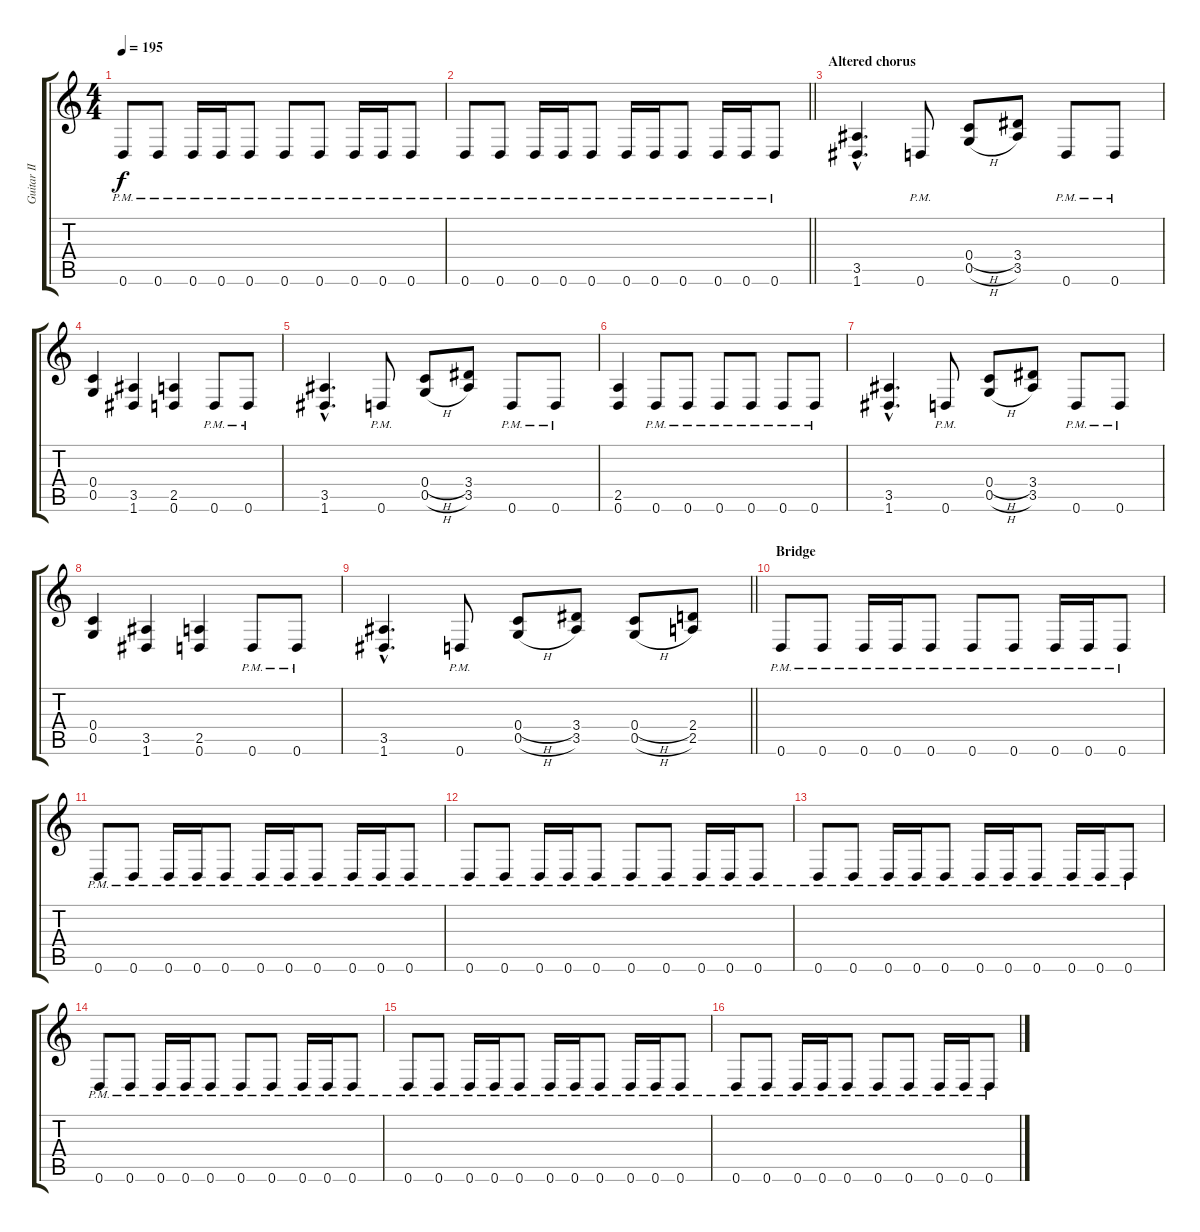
\track ("Guitar II" "Guitar II") {instrument distortionguitar}
\staff {score tabs}
\tuning (D4 A3 F3 C3 G2 D2) {hide}
\ts (4 4)
\tempo 195
\clef g2
\ks c
0.6{pm}.8{dy f} 0.6{pm}.8 0.6{pm}.16 0.6{pm}.16 0.6{pm}.8 0.6{pm}.8 0.6{pm}.8 0.6{pm}.16 0.6{pm}.16 0.6{pm}.8 |
\barLineRight lightlight
0.6{pm}.8 0.6{pm}.8 0.6{pm}.16 0.6{pm}.16 0.6{pm}.8 0.6{pm}.16 0.6{pm}.16 0.6{pm}.8 0.6{pm}.16 0.6{pm}.16 0.6{pm}.8 |
\section ("" "Altered chorus")
(3.5{hac} 1.6{hac}).4{d} 0.6{pm}.8 (0.4{h} 0.5{h}).8 (3.4 3.5).8 0.6{pm}.8 0.6{pm}.8 |
(0.4 0.5).4 (3.5 1.6).4 (2.5 0.6).4 0.6{pm}.8 0.6{pm}.8 |
(3.5{hac} 1.6{hac}).4{d} 0.6{pm}.8 (0.4{h} 0.5{h}).8 (3.4 3.5).8 0.6{pm}.8 0.6{pm}.8 |
(2.5 0.6).4 0.6{pm}.8 0.6{pm}.8 0.6{pm}.8 0.6{pm}.8 0.6{pm}.8 0.6{pm}.8 |
(3.5{hac} 1.6{hac}).4{d} 0.6{pm}.8 (0.4{h} 0.5{h}).8 (3.4 3.5).8 0.6{pm}.8 0.6{pm}.8 |
(0.4 0.5).4 (3.5 1.6).4 (2.5 0.6).4 0.6{pm}.8 0.6{pm}.8 |
\barLineRight lightlight
(3.5{hac} 1.6{hac}).4{d} 0.6{pm}.8 (0.4{h} 0.5{h}).8 (3.4 3.5).8 (0.4{h} 0.5{h}).8 (2.4 2.5).8 |
\section ("" "Bridge")
0.6{pm}.8 0.6{pm}.8 0.6{pm}.16 0.6{pm}.16 0.6{pm}.8 0.6{pm}.8 0.6{pm}.8 0.6{pm}.16 0.6{pm}.16 0.6{pm}.8 |
0.6{pm}.8 0.6{pm}.8 0.6{pm}.16 0.6{pm}.16 0.6{pm}.8 0.6{pm}.16 0.6{pm}.16 0.6{pm}.8 0.6{pm}.16 0.6{pm}.16 0.6{pm}.8 |
0.6{pm}.8 0.6{pm}.8 0.6{pm}.16 0.6{pm}.16 0.6{pm}.8 0.6{pm}.8 0.6{pm}.8 0.6{pm}.16 0.6{pm}.16 0.6{pm}.8 |
0.6{pm}.8 0.6{pm}.8 0.6{pm}.16 0.6{pm}.16 0.6{pm}.8 0.6{pm}.16 0.6{pm}.16 0.6{pm}.8 0.6{pm}.16 0.6{pm}.16 0.6{pm}.8 |
0.6{pm}.8 0.6{pm}.8 0.6{pm}.16 0.6{pm}.16 0.6{pm}.8 0.6{pm}.8 0.6{pm}.8 0.6{pm}.16 0.6{pm}.16 0.6{pm}.8 |
0.6{pm}.8 0.6{pm}.8 0.6{pm}.16 0.6{pm}.16 0.6{pm}.8 0.6{pm}.16 0.6{pm}.16 0.6{pm}.8 0.6{pm}.16 0.6{pm}.16 0.6{pm}.8 |
0.6{pm}.8 0.6{pm}.8 0.6{pm}.16 0.6{pm}.16 0.6{pm}.8 0.6{pm}.8 0.6{pm}.8 0.6{pm}.16 0.6{pm}.16 0.6{pm}.8
